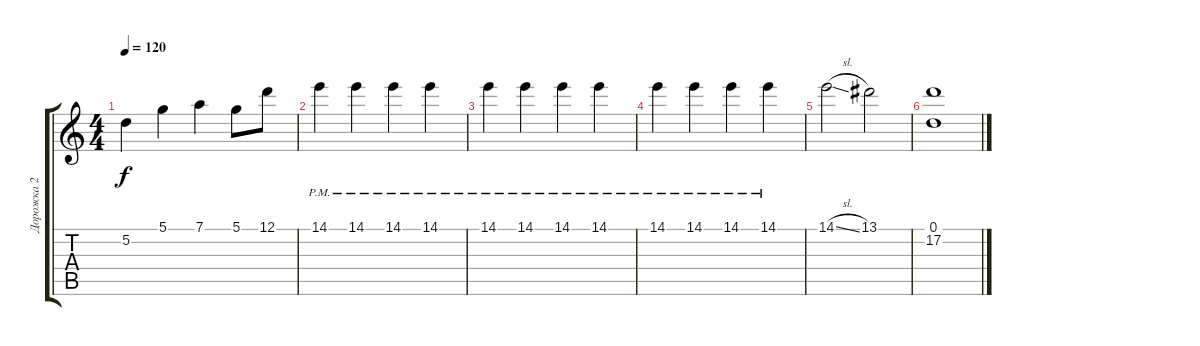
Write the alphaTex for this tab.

\track ("Дорожка 2" "Дорожка 2") {instrument distortionguitar}
\staff {score tabs}
\tuning (D4 A3 F3 C3 G2 D2) {hide}
\ts (4 4)
\tempo 120
\clef g2
\ks c
5.2.4{dy f} 5.1.4 7.1.4 5.1.8 12.1.8 |
14.1{pm}.4 14.1{pm}.4 14.1{pm}.4 14.1{pm}.4 |
14.1{pm}.4 14.1{pm}.4 14.1{pm}.4 14.1{pm}.4 |
14.1{pm}.4 14.1{pm}.4 14.1{pm}.4 14.1{pm}.4 |
14.1{sl}.2 13.1.2 |
(0.1 17.2).1{instrument electricguitarjazz}
